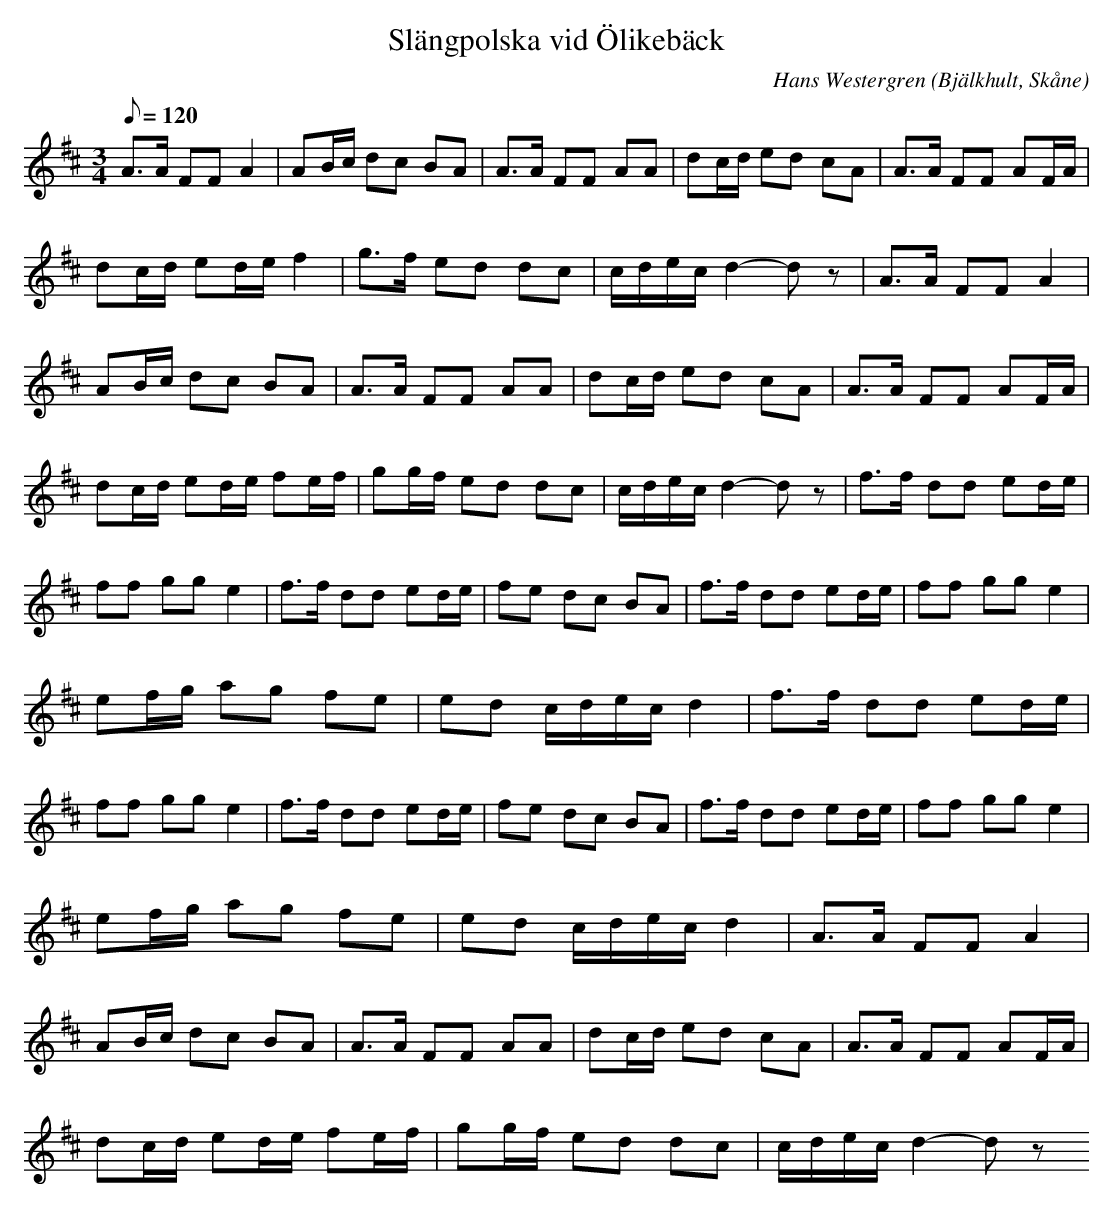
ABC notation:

X:1
T:Slängpolska vid Ölikebäck
O:Bjälkhult, Skåne
C: Hans Westergren
M:3/4
L:1/8
Q: 120
K:D
A>A FF A2|AB/2c/2 dc BA|A>A FF AA|dc/2d/2 ed cA|A>A FF AF/2A/2|
dc/2d/2 ed/2e/2 f2|g>f ed dc |c/2d/2e/2c/2 d2-d z|A>A FF A2|
AB/2c/2 dc BA|A>A FF AA|dc/2d/2 ed cA|A>A FF AF/2A/2|
dc/2d/2 ed/2e/2 fe/2f/2|gg/2f/2 ed dc |c/2d/2e/2c/2 d2-d z|f>f dd ed/2e/2|
ff gg e2|f>f dd ed/2e/2|fe dc BA|f>f dd ed/2e/2|ff gg e2|
ef/2g/2 ag fe|ed c/2d/2e/2c/2d2|f>f dd ed/2e/2|
ff gg e2|f>f dd ed/2e/2|fe dc BA|f>f dd ed/2e/2|ff gg e2|
ef/2g/2 ag fe|ed c/2d/2e/2c/2d2|A>A FF A2|
AB/2c/2 dc BA|A>A FF AA|dc/2d/2 ed cA|A>A FF AF/2A/2|
dc/2d/2 ed/2e/2 fe/2f/2|gg/2f/2 ed dc |c/2d/2e/2c/2 d2-d z
